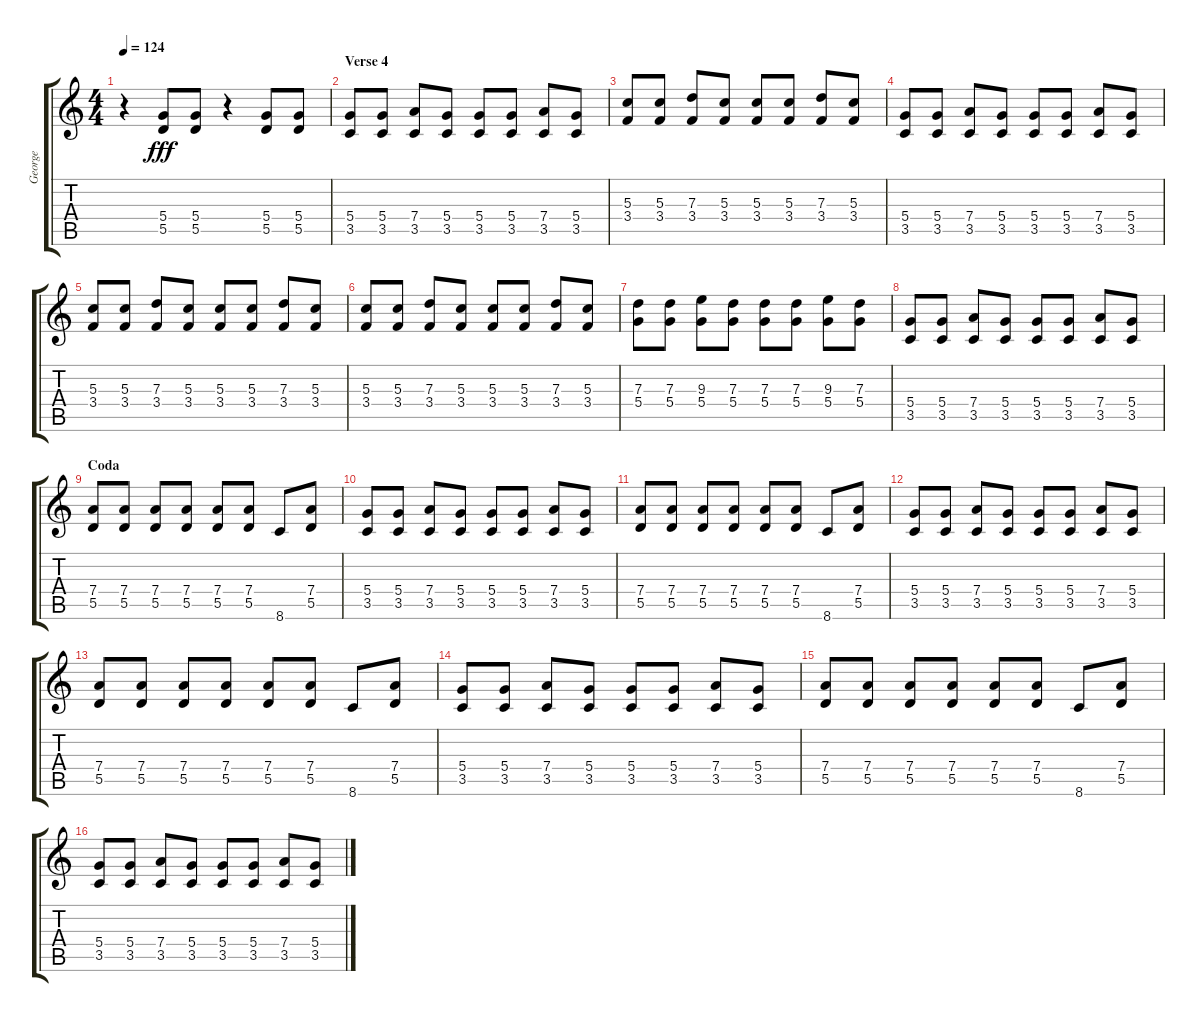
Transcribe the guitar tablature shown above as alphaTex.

\track ("George" "George") {instrument electricguitarclean}
\staff {score tabs}
\tuning (E4 B3 G3 D3 A2 E2) {hide}
\ts (4 4)
\tempo 124
\clef g2
\ks c
r.4{dy fff} (5.4 5.5).8 (5.4 5.5).8 r.4 (5.4 5.5).8 (5.4 5.5).8 |
\section ("" "Verse 4")
(5.4 3.5).8 (5.4 3.5).8 (7.4 3.5).8 (5.4 3.5).8 (5.4 3.5).8 (5.4 3.5).8 (7.4 3.5).8 (5.4 3.5).8 |
(5.3 3.4).8 (5.3 3.4).8 (7.3 3.4).8 (5.3 3.4).8 (5.3 3.4).8 (5.3 3.4).8 (7.3 3.4).8 (5.3 3.4).8 |
(5.4 3.5).8 (5.4 3.5).8 (7.4 3.5).8 (5.4 3.5).8 (5.4 3.5).8 (5.4 3.5).8 (7.4 3.5).8 (5.4 3.5).8 |
(5.3 3.4).8 (5.3 3.4).8 (7.3 3.4).8 (5.3 3.4).8 (5.3 3.4).8 (5.3 3.4).8 (7.3 3.4).8 (5.3 3.4).8 |
(5.3 3.4).8 (5.3 3.4).8 (7.3 3.4).8 (5.3 3.4).8 (5.3 3.4).8 (5.3 3.4).8 (7.3 3.4).8 (5.3 3.4).8 |
(7.3 5.4).8 (7.3 5.4).8 (9.3 5.4).8 (7.3 5.4).8 (7.3 5.4).8 (7.3 5.4).8 (9.3 5.4).8 (7.3 5.4).8 |
(5.4 3.5).8 (5.4 3.5).8 (7.4 3.5).8 (5.4 3.5).8 (5.4 3.5).8 (5.4 3.5).8 (7.4 3.5).8 (5.4 3.5).8 |
\section ("" "Coda")
(7.4 5.5).8 (7.4 5.5).8 (7.4 5.5).8 (7.4 5.5).8 (7.4 5.5).8 (7.4 5.5).8 8.6.8 (7.4 5.5).8 |
(5.4 3.5).8 (5.4 3.5).8 (7.4 3.5).8 (5.4 3.5).8 (5.4 3.5).8 (5.4 3.5).8 (7.4 3.5).8 (5.4 3.5).8 |
(7.4 5.5).8 (7.4 5.5).8 (7.4 5.5).8 (7.4 5.5).8 (7.4 5.5).8 (7.4 5.5).8 8.6.8 (7.4 5.5).8 |
(5.4 3.5).8 (5.4 3.5).8 (7.4 3.5).8 (5.4 3.5).8 (5.4 3.5).8 (5.4 3.5).8 (7.4 3.5).8 (5.4 3.5).8 |
(7.4 5.5).8 (7.4 5.5).8 (7.4 5.5).8 (7.4 5.5).8 (7.4 5.5).8 (7.4 5.5).8 8.6.8 (7.4 5.5).8 |
(5.4 3.5).8 (5.4 3.5).8 (7.4 3.5).8 (5.4 3.5).8 (5.4 3.5).8 (5.4 3.5).8 (7.4 3.5).8 (5.4 3.5).8 |
(7.4 5.5).8 (7.4 5.5).8 (7.4 5.5).8 (7.4 5.5).8 (7.4 5.5).8 (7.4 5.5).8 8.6.8 (7.4 5.5).8 |
(5.4 3.5).8 (5.4 3.5).8 (7.4 3.5).8 (5.4 3.5).8 (5.4 3.5).8 (5.4 3.5).8 (7.4 3.5).8 (5.4 3.5).8
